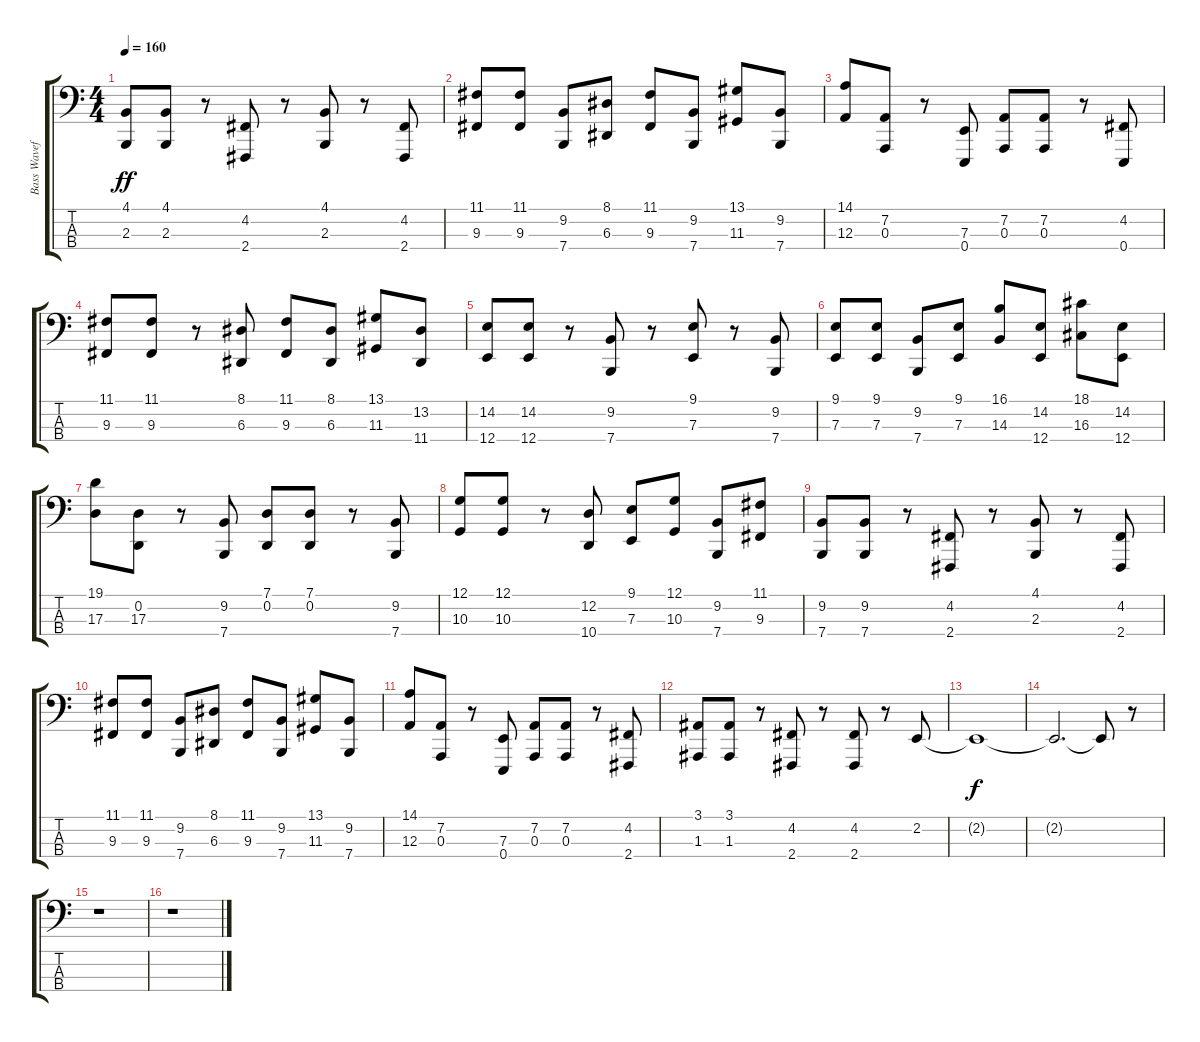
\track ("Bass Waveform" "Bass Wavef") {instrument lead1square}
\staff {score tabs}
\tuning (G2 D2 A1 E1) {hide}
\ts (4 4)
\tempo 160
\clef f4
\ks c
(4.1 2.3).8{dy ff} (4.1 2.3).8 r.8 (4.2 2.4).8 r.8 (4.1 2.3).8 r.8 (4.2 2.4).8 |
(11.1 9.3).8 (11.1 9.3).8 (9.2 7.4).8 (8.1 6.3).8 (11.1 9.3).8 (9.2 7.4).8 (13.1 11.3).8 (9.2 7.4).8 |
(14.1 12.3).8 (7.2 0.3).8 r.8 (7.3 0.4).8 (7.2 0.3).8 (7.2 0.3).8 r.8 (4.2 0.4).8 |
(11.1 9.3).8 (11.1 9.3).8 r.8 (8.1 6.3).8 (11.1 9.3).8 (8.1 6.3).8 (13.1 11.3).8 (13.2 11.4).8 |
(14.2 12.4).8 (14.2 12.4).8 r.8 (9.2 7.4).8 r.8 (9.1 7.3).8 r.8 (9.2 7.4).8 |
(9.1 7.3).8 (9.1 7.3).8 (9.2 7.4).8 (9.1 7.3).8 (16.1 14.3).8 (14.2 12.4).8 (18.1 16.3).8 (14.2 12.4).8 |
(19.1 17.3).8 (0.2 17.3).8 r.8 (9.2 7.4).8 (7.1 0.2).8 (7.1 0.2).8 r.8 (9.2 7.4).8 |
(12.1 10.3).8 (12.1 10.3).8 r.8 (12.2 10.4).8 (9.1 7.3).8 (12.1 10.3).8 (9.2 7.4).8 (11.1 9.3).8 |
(9.2 7.4).8 (9.2 7.4).8 r.8 (4.2 2.4).8 r.8 (4.1 2.3).8 r.8 (4.2 2.4).8 |
(11.1 9.3).8 (11.1 9.3).8 (9.2 7.4).8 (8.1 6.3).8 (11.1 9.3).8 (9.2 7.4).8 (13.1 11.3).8 (9.2 7.4).8 |
(14.1 12.3).8 (7.2 0.3).8 r.8 (7.3 0.4).8 (7.2 0.3).8 (7.2 0.3).8 r.8 (4.2 2.4).8 |
(3.1 1.3).8 (3.1 1.3).8 r.8 (4.2 2.4).8 r.8 (4.2 2.4).8 r.8 2.2.8 |
2.2{t}.1{dy f} |
2.2{t}.2{d} 2.2{t}.8 r.8 |
r.1 |
r.1
